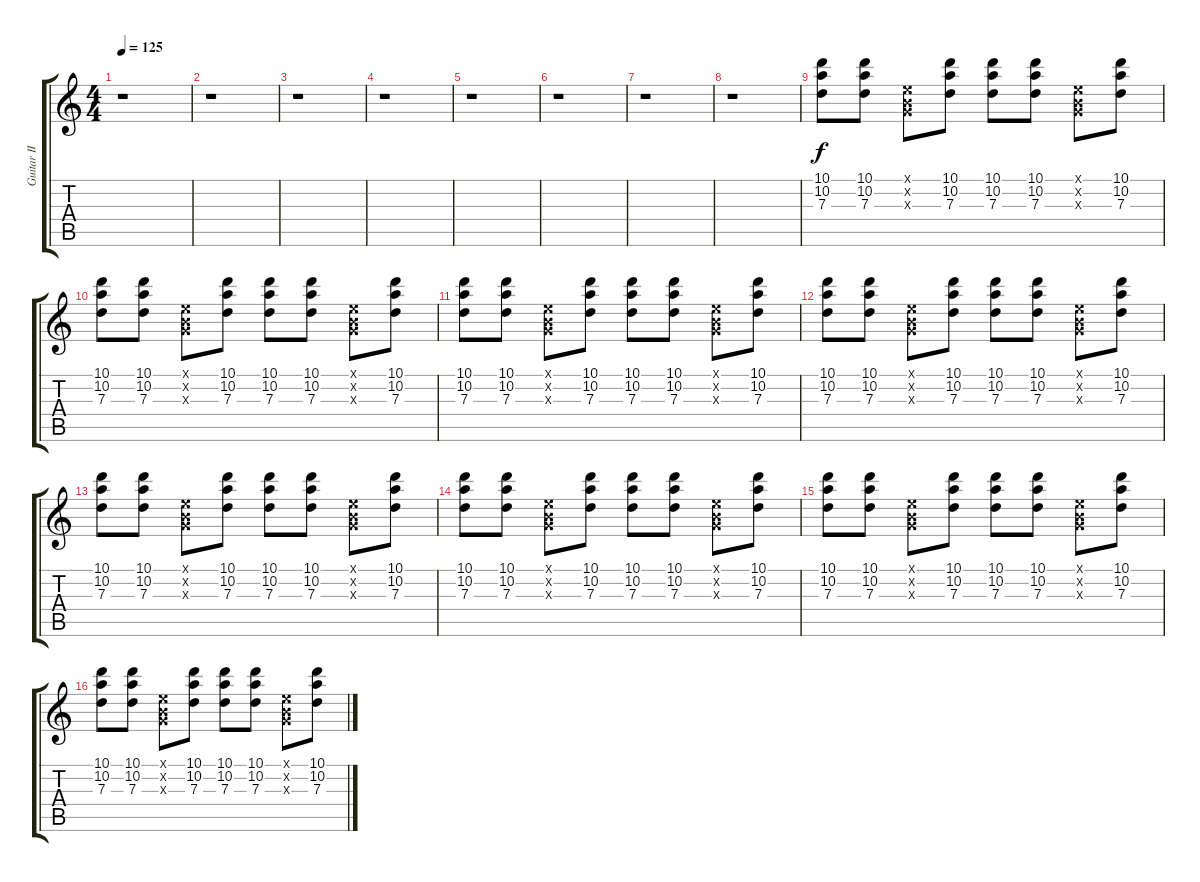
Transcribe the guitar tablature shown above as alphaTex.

\track ("Guitar II" "Guitar II") {instrument guitarharmonics}
\staff {score tabs}
\tuning (E4 B3 G3 D3 A2 E2) {hide}
\ts (4 4)
\tempo 125
\clef g2
\ks c
r.1{dy f} |
r.1 |
r.1 |
r.1 |
r.1 |
r.1 |
r.1 |
r.1 |
(10.1 10.2 7.3).8{volume 6} (10.1 10.2 7.3).8 (0.1{x} 0.2{x} 0.3{x}).8 (10.1 10.2 7.3).8 (10.1 10.2 7.3).8 (10.1 10.2 7.3).8 (0.1{x} 0.2{x} 0.3{x}).8 (10.1 10.2 7.3).8 |
(10.1 10.2 7.3).8 (10.1 10.2 7.3).8 (0.1{x} 0.2{x} 0.3{x}).8 (10.1 10.2 7.3).8 (10.1 10.2 7.3).8 (10.1 10.2 7.3).8 (0.1{x} 0.2{x} 0.3{x}).8 (10.1 10.2 7.3).8 |
(10.1 10.2 7.3).8 (10.1 10.2 7.3).8 (0.1{x} 0.2{x} 0.3{x}).8 (10.1 10.2 7.3).8 (10.1 10.2 7.3).8 (10.1 10.2 7.3).8 (0.1{x} 0.2{x} 0.3{x}).8 (10.1 10.2 7.3).8 |
(10.1 10.2 7.3).8 (10.1 10.2 7.3).8 (0.1{x} 0.2{x} 0.3{x}).8 (10.1 10.2 7.3).8 (10.1 10.2 7.3).8 (10.1 10.2 7.3).8 (0.1{x} 0.2{x} 0.3{x}).8 (10.1 10.2 7.3).8 |
(10.1 10.2 7.3).8 (10.1 10.2 7.3).8 (0.1{x} 0.2{x} 0.3{x}).8 (10.1 10.2 7.3).8 (10.1 10.2 7.3).8 (10.1 10.2 7.3).8 (0.1{x} 0.2{x} 0.3{x}).8 (10.1 10.2 7.3).8 |
(10.1 10.2 7.3).8 (10.1 10.2 7.3).8 (0.1{x} 0.2{x} 0.3{x}).8 (10.1 10.2 7.3).8 (10.1 10.2 7.3).8 (10.1 10.2 7.3).8 (0.1{x} 0.2{x} 0.3{x}).8 (10.1 10.2 7.3).8 |
(10.1 10.2 7.3).8 (10.1 10.2 7.3).8 (0.1{x} 0.2{x} 0.3{x}).8 (10.1 10.2 7.3).8 (10.1 10.2 7.3).8 (10.1 10.2 7.3).8 (0.1{x} 0.2{x} 0.3{x}).8 (10.1 10.2 7.3).8 |
(10.1 10.2 7.3).8 (10.1 10.2 7.3).8 (0.1{x} 0.2{x} 0.3{x}).8 (10.1 10.2 7.3).8 (10.1 10.2 7.3).8 (10.1 10.2 7.3).8 (0.1{x} 0.2{x} 0.3{x}).8 (10.1 10.2 7.3).8
